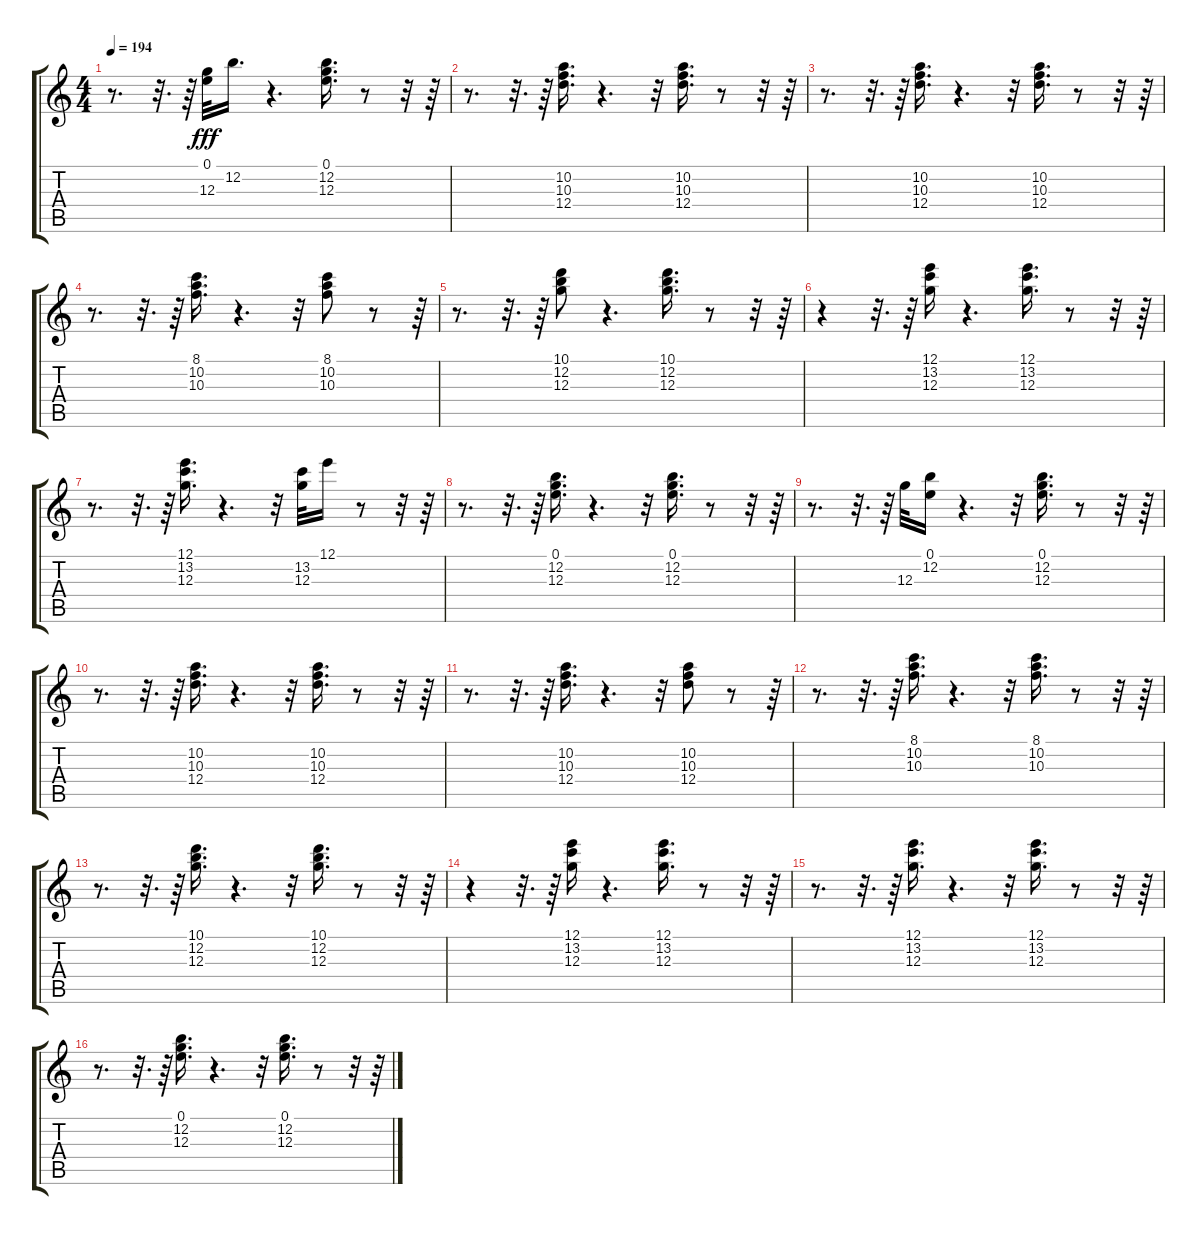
\track "" {instrument electricguitarclean}
\staff {score tabs}
\tuning (E4 B3 G3 D3 A2 E2) {hide}
\ts (4 4)
\tempo 194
\clef g2
\ks c
r.8{d dy fff} r.32{d} r.64 (0.1 12.3).32 12.2.16{d} r.4{d} (0.1 12.2 12.3).16{d} r.8 r.32 r.64 |
r.8{d} r.32{d} r.64 (10.2 10.3 12.4).16{d} r.4{d} r.32 (10.2 10.3 12.4).16{d} r.8 r.32 r.64 |
r.8{d} r.32{d} r.64 (10.2 10.3 12.4).16{d} r.4{d} r.32 (10.2 10.3 12.4).16{d} r.8 r.32 r.64 |
r.8{d} r.32{d} r.64 (8.1 10.2 10.3).16{d} r.4{d} r.32 (8.1 10.2 10.3).8 r.8 r.64 |
r.8{d} r.32{d} r.64 (10.1 12.2 12.3).8 r.4{d} (10.1 12.2 12.3).16{d} r.8 r.32 r.64 |
r.4 r.32{d} r.64 (12.1 13.2 12.3).16 r.4{d} (12.1 13.2 12.3).16{d} r.8 r.32 r.64 |
r.8{d} r.32{d} r.64 (12.1 13.2 12.3).16{d} r.4{d} r.32 (13.2 12.3).32 12.1.16 r.8 r.32 r.64 |
r.8{d} r.32{d} r.64 (0.1 12.2 12.3).16{d} r.4{d} r.32 (0.1 12.2 12.3).16{d} r.8 r.32 r.64 |
r.8{d} r.32{d} r.64 12.3.32 (0.1 12.2).16 r.4{d} r.32 (0.1 12.2 12.3).16{d} r.8 r.32 r.64 |
r.8{d} r.32{d} r.64 (10.2 10.3 12.4).16{d} r.4{d} r.32 (10.2 10.3 12.4).16{d} r.8 r.32 r.64 |
r.8{d} r.32{d} r.64 (10.2 10.3 12.4).16{d} r.4{d} r.32 (10.2 10.3 12.4).8 r.8 r.64 |
r.8{d} r.32{d} r.64 (8.1 10.2 10.3).16{d} r.4{d} r.32 (8.1 10.2 10.3).16{d} r.8 r.32 r.64 |
r.8{d} r.32{d} r.64 (10.1 12.2 12.3).16{d} r.4{d} r.32 (10.1 12.2 12.3).16{d} r.8 r.32 r.64 |
r.4 r.32{d} r.64 (12.1 13.2 12.3).16 r.4{d} (12.1 13.2 12.3).16{d} r.8 r.32 r.64 |
r.8{d} r.32{d} r.64 (12.1 13.2 12.3).16{d} r.4{d} r.32 (12.1 13.2 12.3).16{d} r.8 r.32 r.64 |
r.8{d} r.32{d} r.64 (0.1 12.2 12.3).16{d} r.4{d} r.32 (0.1 12.2 12.3).16{d} r.8 r.32 r.64
